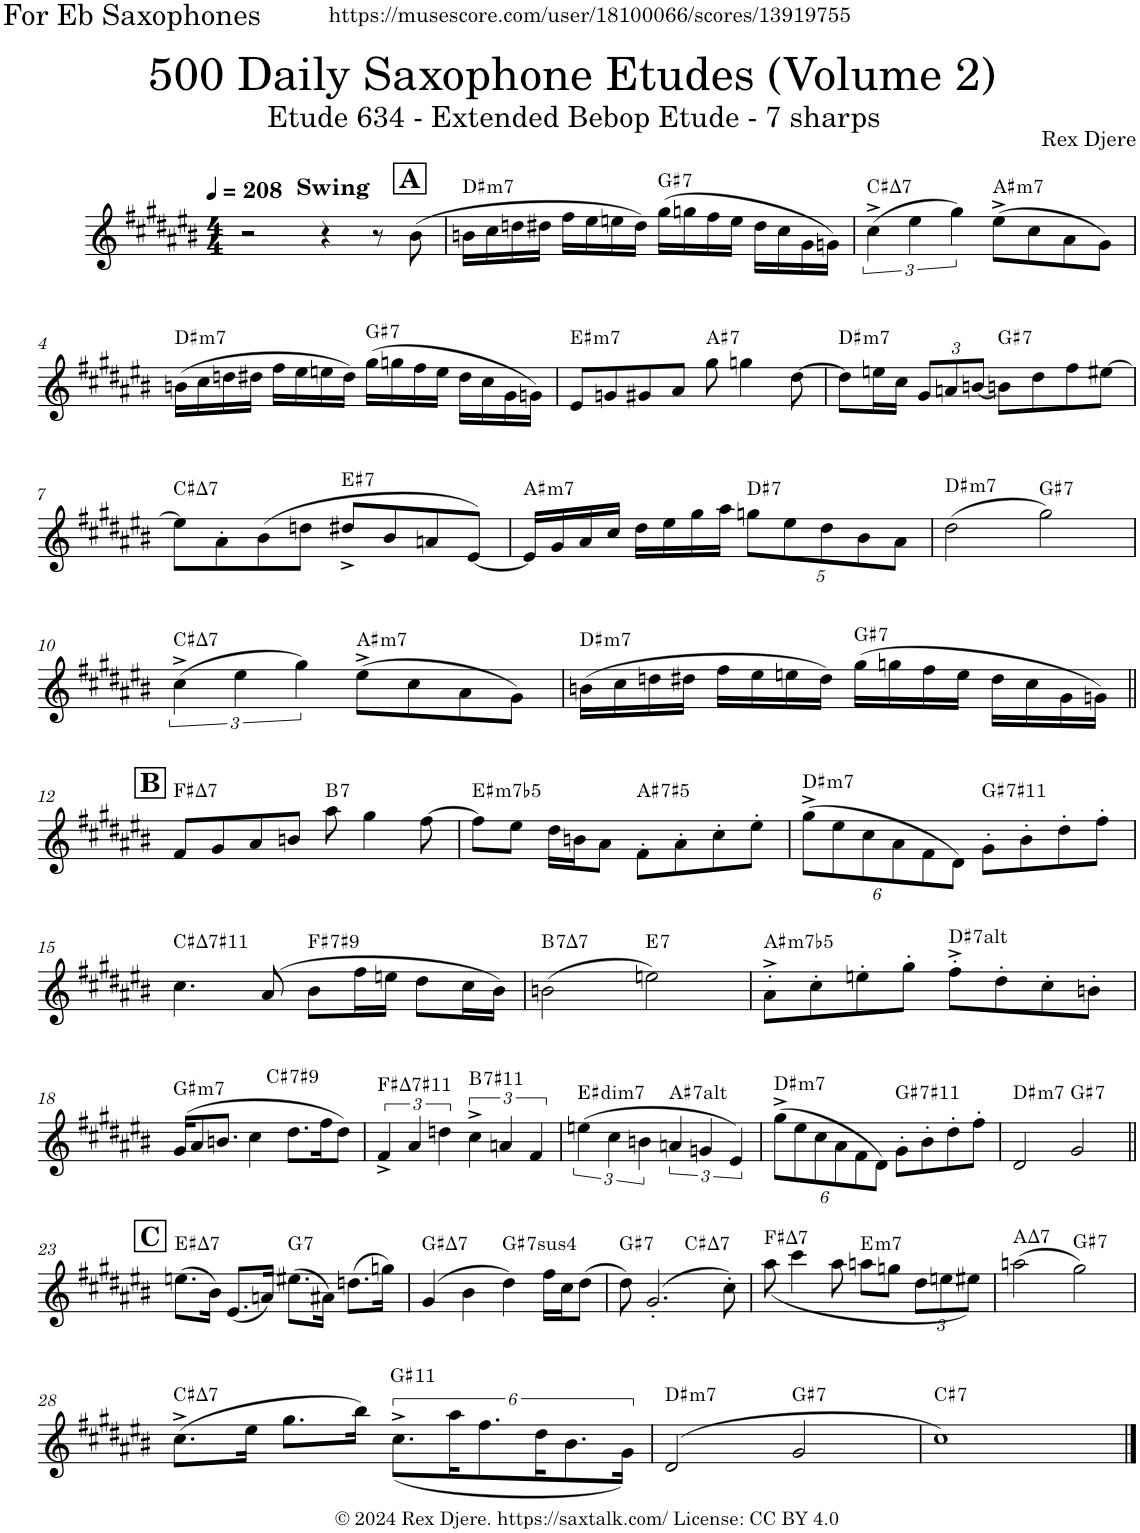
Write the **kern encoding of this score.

**kern	**harte
*part1	*part1
*staff1	*
*I"Alto Saxophone	*
*I'A. Sax.	*
*clefG2	*
*Trd5c9	*
*k[f#c#g#d#a#e#b#]	*
*M4/4	*
*MM208	*
!!LO:REH:place=s1:a:B:cj:fs=14:t=A:qo=3.5
=1	=1
!LO:TX:a:B:t=Swing	!
2r	.
4r	.
8r	.
(8b#\	.
=2	=2
!	!LO:H:kt=m7
16bn\LL	D#:min7
16cc#\	.
16ddn\	.
16dd#X\JJ	.
16ff#\LL	.
16ee#\	.
16een\	.
16dd#\JJ)	.
!	!LO:H:kt=7
(16gg#\LL	G#:7
16ggn\	.
16ff#\	.
16ee\JJ	.
16dd#\LL	.
16cc#\	.
16g#\	.
16gn\JJ)	.
=3	=3
!	!LO:H:kt=7
(6cc#^\	C#:maj7
6ee#\	.
6gg#\)	.
!	!LO:H:kt=m7
(8ee#^\L	A#:min7
8cc#\	.
8a#\	.
8g#\J)	.
!!LO:LB:g=z
=4	=4
!	!LO:H:kt=m7
(16bn\LL	D#:min7
16cc#\	.
16ddn\	.
16dd#X\JJ	.
16ff#\LL	.
16ee#\	.
16een\	.
16dd#\JJ)	.
!	!LO:H:kt=7
(16gg#\LL	G#:7
16ggn\	.
16ff#\	.
16ee\JJ	.
16dd#\LL	.
16cc#\	.
16g#\	.
16gn\JJ)	.
=5	=5
!	!LO:H:kt=m7
8e#/L	E#:min7
8gn/	.
8g#X/	.
8a#/J	.
!	!LO:H:kt=7
8gg#\	A#:7
4ggn\	.
[8dd#\	.
=6	=6
!	!LO:H:kt=m7
8dd#\L]	D#:min7
16een\L	.
16cc#\JJ	.
*Xbrackettup	*
12g#/L	.
12an/	.
[<12bn/J	.
!	!LO:H:kt=7
8bn\L]	G#:7
8dd#\	.
8ff#\	.
[8ee#X\J	.
!!LO:LB:g=z
=7	=7
!	!LO:H:kt=7
8ee#\L]	C#:maj7
8a#'\	.
(8b#\	.
8ddn\J	.
!	!LO:H:kt=7
8dd#X^/L	E#:7
8b#/	.
8an/	.
[8e#/J)	.
=8	=8
!	!LO:H:kt=m7
16e#/LL]	A#:min7
16g#/	.
16a#/	.
16cc#/JJ	.
16dd#\LL	.
16ee#\	.
16gg#\	.
16aa#\JJ	.
!	!LO:H:kt=7
10ggn\L	D#:7
10ee#\	.
10dd#\	.
10b#\	.
10a#\J	.
=9	=9
!	!LO:H:kt=m7
(2dd#\	D#:min7
!	!LO:H:kt=7
2gg#\)	G#:7
!!LO:LB:g=z
=10	=10
*brackettup	*
!	!LO:H:kt=7
(6cc#^\	C#:maj7
6ee#\	.
6gg#\)	.
!	!LO:H:kt=m7
(8ee#^\L	A#:min7
8cc#\	.
8a#\	.
8g#\J)	.
=11	=11
!	!LO:H:kt=m7
(16bn\LL	D#:min7
16cc#\	.
16ddn\	.
16dd#X\JJ	.
16ff#\LL	.
16ee#\	.
16een\	.
16dd#\JJ)	.
!	!LO:H:kt=7
(16gg#\LL	G#:7
16ggn\	.
16ff#\	.
16ee\JJ	.
16dd#\LL	.
16cc#\	.
16g#\	.
16gn\JJ)	.
!!LO:LB:g=z
!!LO:REH:place=s1:a:B:cj:fs=14:t=B
=12||	=12||
!	!LO:H:kt=7
8f#/L	F#:maj7
8g#/	.
8a#/	.
8bn/J	.
!	!LO:H:kt=7
8aa#\	B:7
4gg#\	.
[8ff#\	.
=13	=13
!	!LO:H:kt=m7b5
8ff#\L]	E#:hdim7
8ee#\J	.
16dd#\LL	.
16bn\J	.
8a#\J	.
!	!LO:H:kt=7
8f#'\L	A#:(3,#5,b7)
8a#'\	.
8cc#'\	.
8ee#'\J	.
=14	=14
*Xbrackettup	*
!	!LO:H:kt=m7
(12gg#^\L	D#:min7
12ee#\	.
12cc#\	.
12a#\	.
12f#\	.
12d#\J)	.
!	!LO:H:kt=7
8g#'\L	G#:7(#11)
8b#'\	.
8dd#'\	.
8ff#'\J	.
!!LO:LB:g=z
=15	=15
!	!LO:H:kt=7
4.cc#\	C#:maj7(#11)
(8a#/	.
!	!LO:H:kt=7
8b#\L	F#:7(#9)
16ff#\L	.
16een\JJ	.
8dd#\L	.
16cc#\L	.
16b#\JJ)	.
=16	=16
!	!LO:H:kt=7
(2bn\	B:7
!	!LO:H:kt=7
2een\)	E:7
=17	=17
!	!LO:H:kt=m7b5
8a#'^\L	A#:hdim7
8cc#'\	.
8een'\	.
8gg#'\J	.
!	!LO:H:kt=7
8ff#'^\L	D#:(3,b5,#5,b7,b9,#9)
8dd#'\	.
8cc#'\	.
8bn'\J	.
!!LO:LB:g=z
=18	=18
!	!LO:H:kt=m7
*^	*
(16g#/KL	2ryy	G#:min7
8a#/	.	.
8.bn/J	.	.
4cc#\	.	.
!	!	!LO:H:kt=7
.	2ryy	C#:7(#9)
8.dd#\L	.	.
16ff#\K	.	.
8dd#\J)	.	.
*v	*v	*
=19	=19
*brackettup	*
*^	*
!	!	!LO:H:kt=7
*v	*v	*
6f#^/	F#:maj7(#11)
6a#/	.
6ddn\	.
!	!LO:H:kt=7
6cc#^\	B:7(#11)
6an/	.
6f#/	.
=20	=20
!	!LO:H:kt=dim7
(6een\	E#:dim7
6cc#\	.
6bn\	.
!	!LO:H:kt=7
6an/	A#:(3,b5,#5,b7,b9,#9)
6gn/	.
6e#/)	.
=21	=21
*Xbrackettup	*
!	!LO:H:kt=m7
(12gg#^\L	D#:min7
12ee#\	.
12cc#\	.
12a#\	.
12f#\	.
12d#\J)	.
!	!LO:H:kt=7
8g#'\L	G#:7(#11)
8b#'\	.
8dd#'\	.
8ff#'\J	.
=22	=22
!	!LO:H:kt=m7
2d#/	D#:min7
!	!LO:H:kt=7
2g#/	G#:7
!!LO:LB:g=z
!!LO:REH:place=s1:a:B:cj:fs=14:t=C
=23||	=23||
!	!LO:H:kt=7
(8.een\L	E#:maj7
16b#\Jk)	.
(8.e#/L	.
16an/Jk)	.
!	!LO:H:kt=7
(8.ee#X\L	G:7
16a#X\Jk)	.
(8.ddn\L	.
16ggn\Jk)	.
=24	=24
!	!LO:H:kt=7
(4g#/	G#:maj7
4b#\	.
!	!LO:H:kt=74
4dd#\)	G#:sus4(7)
16ff#\LL	.
16cc#\J	.
(8dd#\J	.
=25	=25
!	!LO:H:kt=7
*^	*
8dd#\)	2ryy	G#:7
(2.g#'/	.	.
!	!	!LO:H:kt=7
.	2ryy	C#:maj7
8cc#'\)	.	.
=26	=26	=26
!	!	!LO:H:kt=7
*v	*v	*
(<8aa#\	F#:maj7
4ccc#\	.
8aa#\	.
!	!LO:H:kt=m7
8aan\L	E:min7
8ggn\J	.
12dd#\L	.
12een\	.
12ee#X\J)	.
=27	=27
!	!LO:H:kt=7
(2aan\	A:maj7
!	!LO:H:kt=7
2gg#\)	G#:7
!!LO:LB:g=z
=28	=28
!	!LO:H:kt=7
(8.cc#^\L	C#:maj7
16ee#\Jk	.
8.gg#\L	.
16bb#\Jk)	.
*brackettup	*
!	!LO:H:kt=11
(<12.cc#^\L	G#:9(11)
24aa#\K	.
12.ff#\	.
24dd#\K	.
12.b#\	.
24g#\Jk)	.
=29	=29
!	!LO:H:kt=m7
(2d#/	D#:min7
!	!LO:H:kt=7
2g#/	G#:7
=30	=30
!	!LO:H:kt=7
1cc#)	C#:7
==	==
*-	*-
